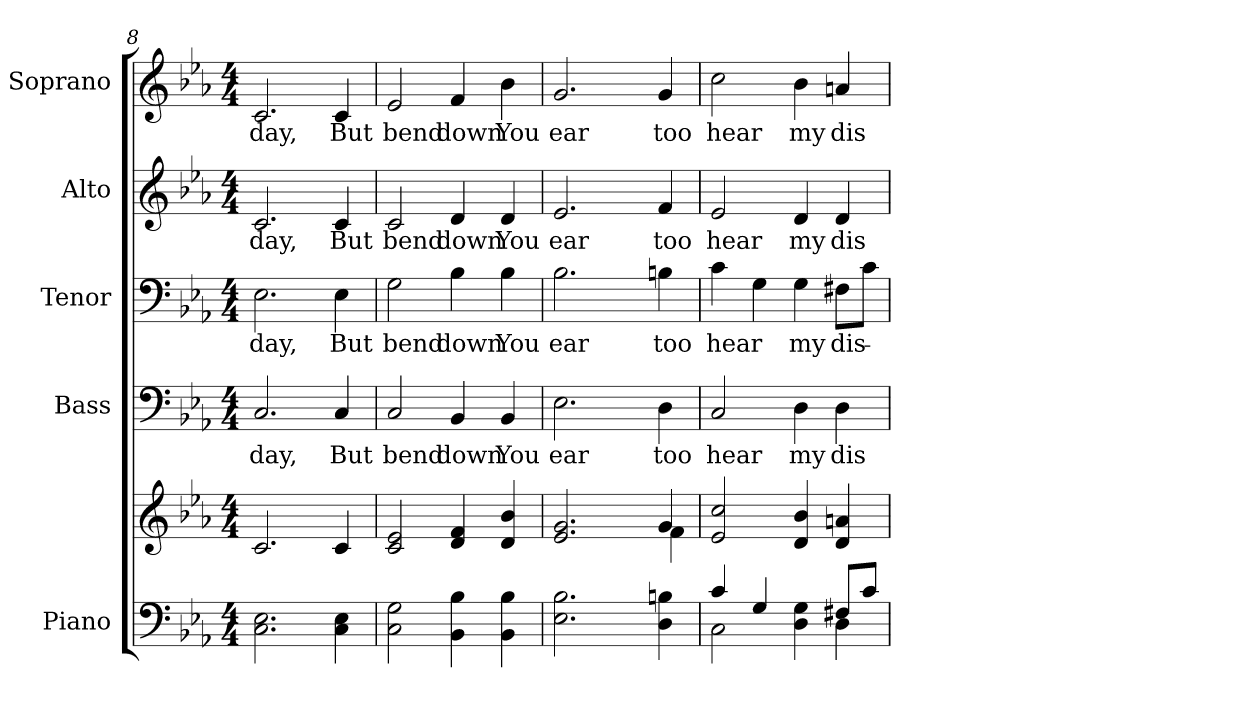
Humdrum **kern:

**kern	**kern	**kern	**text	**kern	**text	**kern	**text	**kern	**text
*part5	*part5	*part4	*part4	*part3	*part3	*part2	*part2	*part1	*part1
*staff6	*staff5	*staff4	*staff4	*staff3	*staff3	*staff2	*staff2	*staff1	*staff1
*I"Piano	*	*I"Bass	*	*I"Tenor	*	*I"Alto	*	*I"Soprano	*
*I'Pno.	*	*I'B.	*	*I'T.	*	*I'A.	*	*I'S.	*
*clefF4	*clefG2	*clefF4	*	*clefF4	*	*clefG2	*	*clefG2	*
*k[b-e-a-]	*k[b-e-a-]	*k[b-e-a-]	*	*k[b-e-a-]	*	*k[b-e-a-]	*	*k[b-e-a-]	*
*E-:	*E-:	*E-:	*	*E-:	*	*E-:	*	*E-:	*
*M4/4	*M4/4	*M4/4	*	*M4/4	*	*M4/4	*	*M4/4	*
=8	=8	=8	=8	=8	=8	=8	=8	=8	=8
!	!	!	!LO:LY:b:color=#000000	!	!	!	!	!	!
!	!	!	!	!	!LO:LY:b:color=#000000	!	!	!	!
!	!	!	!	!	!	!	!LO:LY:b:color=#000000	!	!
!	!	!	!	!	!	!	!	!	!LO:LY:b:color=#000000
2.Ci\ 2.E-i	2.ci/	2.Ci/	day,	2.E-i\	day,	2.ci/	day,	2.ci/	day,
!	!	!	!LO:LY:b:color=#000000	!	!	!	!	!	!
!	!	!	!	!	!LO:LY:b:color=#000000	!	!	!	!
!	!	!	!	!	!	!	!LO:LY:b:color=#000000	!	!
!	!	!	!	!	!	!	!	!	!LO:LY:b:color=#000000
4Ci\ 4E-i	4ci/	4Ci/	But	4E-i\	But	4ci/	But	4ci/	But
!!LO:PB:g=z
=9	=9	=9	=9	=9	=9	=9	=9	=9	=9
!	!	!	!LO:LY:b:color=#000000	!	!	!	!	!	!
!	!	!	!	!	!LO:LY:b:color=#000000	!	!	!	!
!	!	!	!	!	!	!	!LO:LY:b:color=#000000	!	!
!	!	!	!	!	!	!	!	!	!LO:LY:b:color=#000000
2Ci\ 2Gi	2ci/ 2e-i	2Ci/	bend	2Gi\	bend	2ci/	bend	2e-i/	bend
!	!	!	!LO:LY:b:color=#000000	!	!	!	!	!	!
!	!	!	!	!	!LO:LY:b:color=#000000	!	!	!	!
!	!	!	!	!	!	!	!LO:LY:b:color=#000000	!	!
!	!	!	!	!	!	!	!	!	!LO:LY:b:color=#000000
4BB-i\ 4B-i	4di/ 4fi	4BB-i/	down	4B-i\	down	4di/	down	4fi/	down
!	!	!	!LO:LY:b:color=#000000	!	!	!	!	!	!
!	!	!	!	!	!LO:LY:b:color=#000000	!	!	!	!
!	!	!	!	!	!	!	!LO:LY:b:color=#000000	!	!
!	!	!	!	!	!	!	!	!	!LO:LY:b:color=#000000
4BB-i\ 4B-i	4di/ 4b-i	4BB-i/	You	4B-i\	You	4di/	You	4b-i\	You
=10	=10	=10	=10	=10	=10	=10	=10	=10	=10
*	*^	*	*	*	*	*	*	*	*
!	!	!	!	!LO:LY:b:color=#000000	!	!	!	!	!	!
!	!	!	!	!	!	!LO:LY:b:color=#000000	!	!	!	!
!	!	!	!	!	!	!	!	!LO:LY:b:color=#000000	!	!
!	!	!	!	!	!	!	!	!	!	!LO:LY:b:color=#000000
2.E-i\ 2.B-i	2.e-i/ 2.gi	2ryy	2.E-i\	ear	2.B-i\	ear	2.e-i/	ear	2.gi/	ear
.	.	4ryy	.	.	.	.	.	.	.	.
!	!	!	!	!LO:LY:b:color=#000000	!	!	!	!	!	!
!	!	!	!	!	!	!LO:LY:b:color=#000000	!	!	!	!
!	!	!	!	!	!	!	!	!LO:LY:b:color=#000000	!	!
!	!	!	!	!	!	!	!	!	!	!LO:LY:b:color=#000000
4Di\ 4Bni	4gi/	4fi\	4Di\	too	4Bni\	too	4fi/	too	4gi/	too
*	*v	*v	*	*	*	*	*	*	*	*
=11	=11	=11	=11	=11	=11	=11	=11	=11	=11
*^	*	*	*	*	*	*	*	*	*
*	*	*^	*	*	*	*	*	*	*	*
!	!	!	!	!	!LO:LY:b:color=#000000	!	!	!	!	!	!
*	*	*v	*v	*^	*	*	*	*	*	*	*
*	*	*^	*	*	*	*	*	*	*	*	*
!	!	!	!	!	!	!	!	!LO:LY:b:color=#000000	!	!	!	!
*	*	*v	*v	*	*	*	*	*	*	*	*	*
*	*	*^	*	*	*	*	*	*	*	*	*
!	!	!	!	!	!	!	!	!	!	!LO:LY:b:color=#000000	!	!
*	*	*v	*v	*	*	*	*	*	*	*	*	*
*	*	*^	*	*	*	*	*	*	*	*	*
!	!	!	!	!	!	!	!	!	!	!	!	!LO:LY:b:color=#000000
*	*	*v	*v	*	*	*	*	*	*	*	*	*
4ci/	2Ci\	2e-i/ 2cci	2Ci/	2ryy	hear	4ci\	hear	2e-i/	hear	2cci\	hear
4Gi/	.	.	.	.	.	4Gi\	.	.	.	.	.
!	!	!	!	!	!LO:LY:b:color=#000000	!	!	!	!	!	!
!	!	!	!	!	!	!	!LO:LY:b:color=#000000	!	!	!	!
!	!	!	!	!	!	!	!	!	!LO:LY:b:color=#000000	!	!
!	!	!	!	!	!	!	!	!	!	!	!LO:LY:b:color=#000000
4Di\ 4Gi	4ryy	4di/ 4b-i	4Di\	4ryy	my	4Gi\	my	4di/	my	4b-i\	my
!	!	!	!	!	!LO:LY:b:color=#000000	!	!	!	!	!	!
!	!	!	!	!	!	!	!LO:LY:b:color=#000000	!	!	!	!
!	!	!	!	!	!	!	!	!	!LO:LY:b:color=#000000	!	!
!	!	!	!	!	!	!	!	!	!	!	!LO:LY:b:color=#000000
8F#Xi/L	4Di\	4di/ 4ani	4Di\	4ryy	dis-	8F#Xi\L	dis-	4di/	dis-	4ani/	dis-
8ci/J	.	.	.	.	.	8ci\J	.	.	.	.	.
*v	*v	*	*v	*v	*	*	*	*	*	*	*
=	=	=	=	=	=	=	=	=	=
*-	*-	*-	*-	*-	*-	*-	*-	*-	*-
